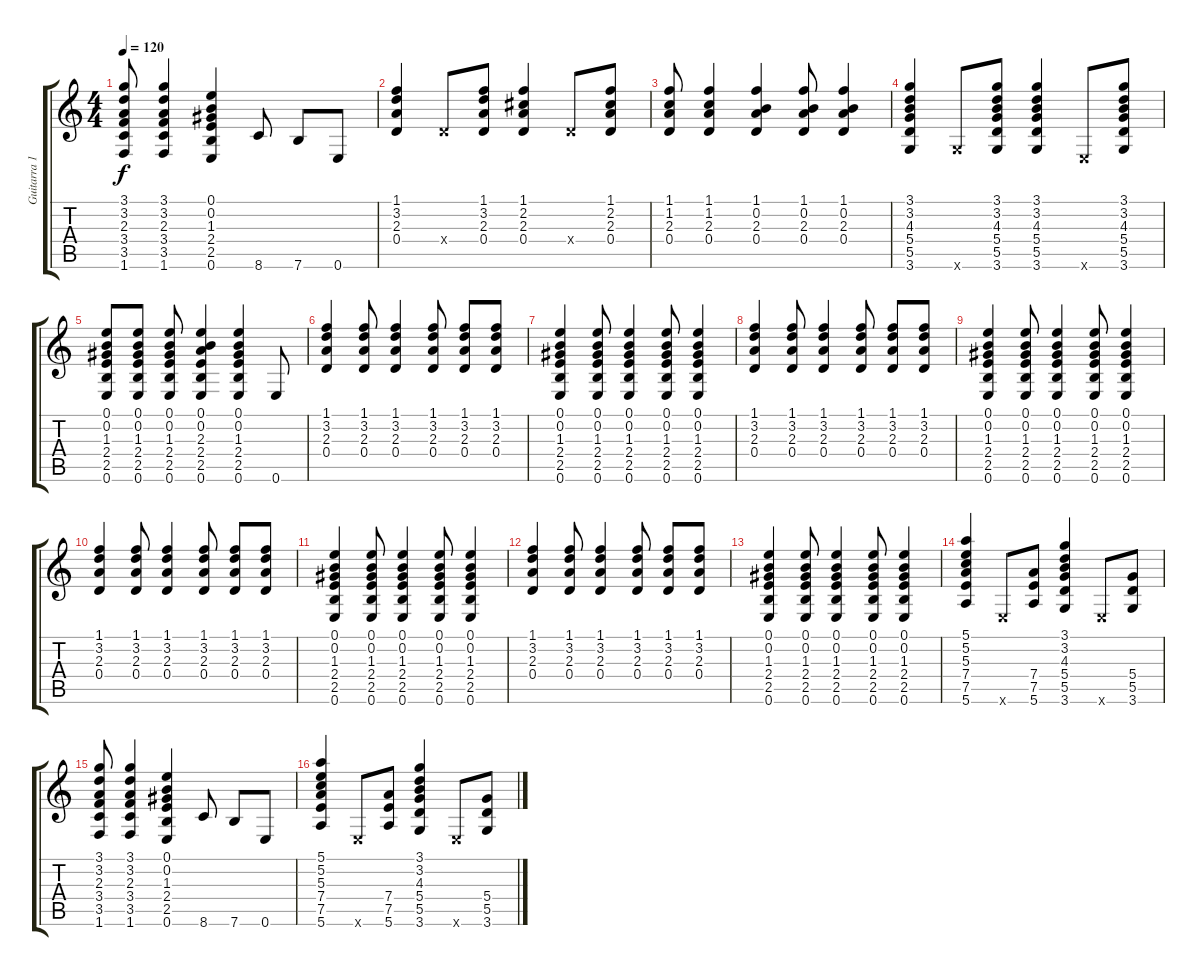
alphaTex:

\track ("Guitarra 1" "Guitarra 1") {instrument electricguitarclean}
\staff {score tabs}
\tuning (E4 B3 G3 D3 A2 E2) {hide}
\ts (4 4)
\tempo 120
\clef g2
\ks c
(3.1 3.2 2.3 3.4 3.5 1.6).8{dy f} (3.1 3.2 2.3 3.4 3.5 1.6).4 (0.1 0.2 1.3 2.4 2.5 0.6).4 8.6.8 7.6.8 0.6.8 |
(1.1 3.2 2.3 0.4).4 0.4{x}.8 (1.1 3.2 2.3 0.4).8 (1.1 2.2 2.3 0.4).4 0.4{x}.8 (1.1 2.2 2.3 0.4).8 |
(1.1 1.2 2.3 0.4).8 (1.1 1.2 2.3 0.4).4 (1.1 0.2 2.3 0.4).4 (1.1 0.2 2.3 0.4).8 (1.1 0.2 2.3 0.4).4 |
(3.1 3.2 4.3 5.4 5.5 3.6).4 3.6{x}.8 (3.1 3.2 4.3 5.4 5.5 3.6).8 (3.1 3.2 4.3 5.4 5.5 3.6).4 0.6{x}.8 (3.1 3.2 4.3 5.4 5.5 3.6).8 |
(0.1 0.2 1.3 2.4 2.5 0.6).8 (0.1 0.2 1.3 2.4 2.5 0.6).8 (0.1 0.2 1.3 2.4 2.5 0.6).8 (0.1 0.2 2.3 2.4 2.5 0.6).4 (0.1 0.2 1.3 2.4 2.5 0.6).4 0.6.8 |
(1.1 3.2 2.3 0.4).4{instrument acousticguitarsteel} (1.1 3.2 2.3 0.4).8 (1.1 3.2 2.3 0.4).4 (1.1 3.2 2.3 0.4).8 (1.1 3.2 2.3 0.4).8 (1.1 3.2 2.3 0.4).8 |
(0.1 0.2 1.3 2.4 2.5 0.6).4 (0.1 0.2 1.3 2.4 2.5 0.6).8 (0.1 0.2 1.3 2.4 2.5 0.6).4 (0.1 0.2 1.3 2.4 2.5 0.6).8 (0.1 0.2 1.3 2.4 2.5 0.6).4 |
(1.1 3.2 2.3 0.4).4 (1.1 3.2 2.3 0.4).8 (1.1 3.2 2.3 0.4).4 (1.1 3.2 2.3 0.4).8 (1.1 3.2 2.3 0.4).8 (1.1 3.2 2.3 0.4).8 |
(0.1 0.2 1.3 2.4 2.5 0.6).4 (0.1 0.2 1.3 2.4 2.5 0.6).8 (0.1 0.2 1.3 2.4 2.5 0.6).4 (0.1 0.2 1.3 2.4 2.5 0.6).8 (0.1 0.2 1.3 2.4 2.5 0.6).4 |
(1.1 3.2 2.3 0.4).4 (1.1 3.2 2.3 0.4).8 (1.1 3.2 2.3 0.4).4 (1.1 3.2 2.3 0.4).8 (1.1 3.2 2.3 0.4).8 (1.1 3.2 2.3 0.4).8 |
(0.1 0.2 1.3 2.4 2.5 0.6).4 (0.1 0.2 1.3 2.4 2.5 0.6).8 (0.1 0.2 1.3 2.4 2.5 0.6).4 (0.1 0.2 1.3 2.4 2.5 0.6).8 (0.1 0.2 1.3 2.4 2.5 0.6).4 |
(1.1 3.2 2.3 0.4).4 (1.1 3.2 2.3 0.4).8 (1.1 3.2 2.3 0.4).4 (1.1 3.2 2.3 0.4).8 (1.1 3.2 2.3 0.4).8 (1.1 3.2 2.3 0.4).8 |
(0.1 0.2 1.3 2.4 2.5 0.6).4 (0.1 0.2 1.3 2.4 2.5 0.6).8 (0.1 0.2 1.3 2.4 2.5 0.6).4 (0.1 0.2 1.3 2.4 2.5 0.6).8 (0.1 0.2 1.3 2.4 2.5 0.6).4 |
(5.1 5.2 5.3 7.4 7.5 5.6).4{instrument electricguitarclean} 0.6{x}.8 (7.4 7.5 5.6).8 (3.1 3.2 4.3 5.4 5.5 3.6).4 0.6{x}.8 (5.4 5.5 3.6).8 |
(3.1 3.2 2.3 3.4 3.5 1.6).8 (3.1 3.2 2.3 3.4 3.5 1.6).4 (0.1 0.2 1.3 2.4 2.5 0.6).4 8.6.8 7.6.8 0.6.8 |
(5.1 5.2 5.3 7.4 7.5 5.6).4 0.6{x}.8 (7.4 7.5 5.6).8 (3.1 3.2 4.3 5.4 5.5 3.6).4 0.6{x}.8 (5.4 5.5 3.6).8
